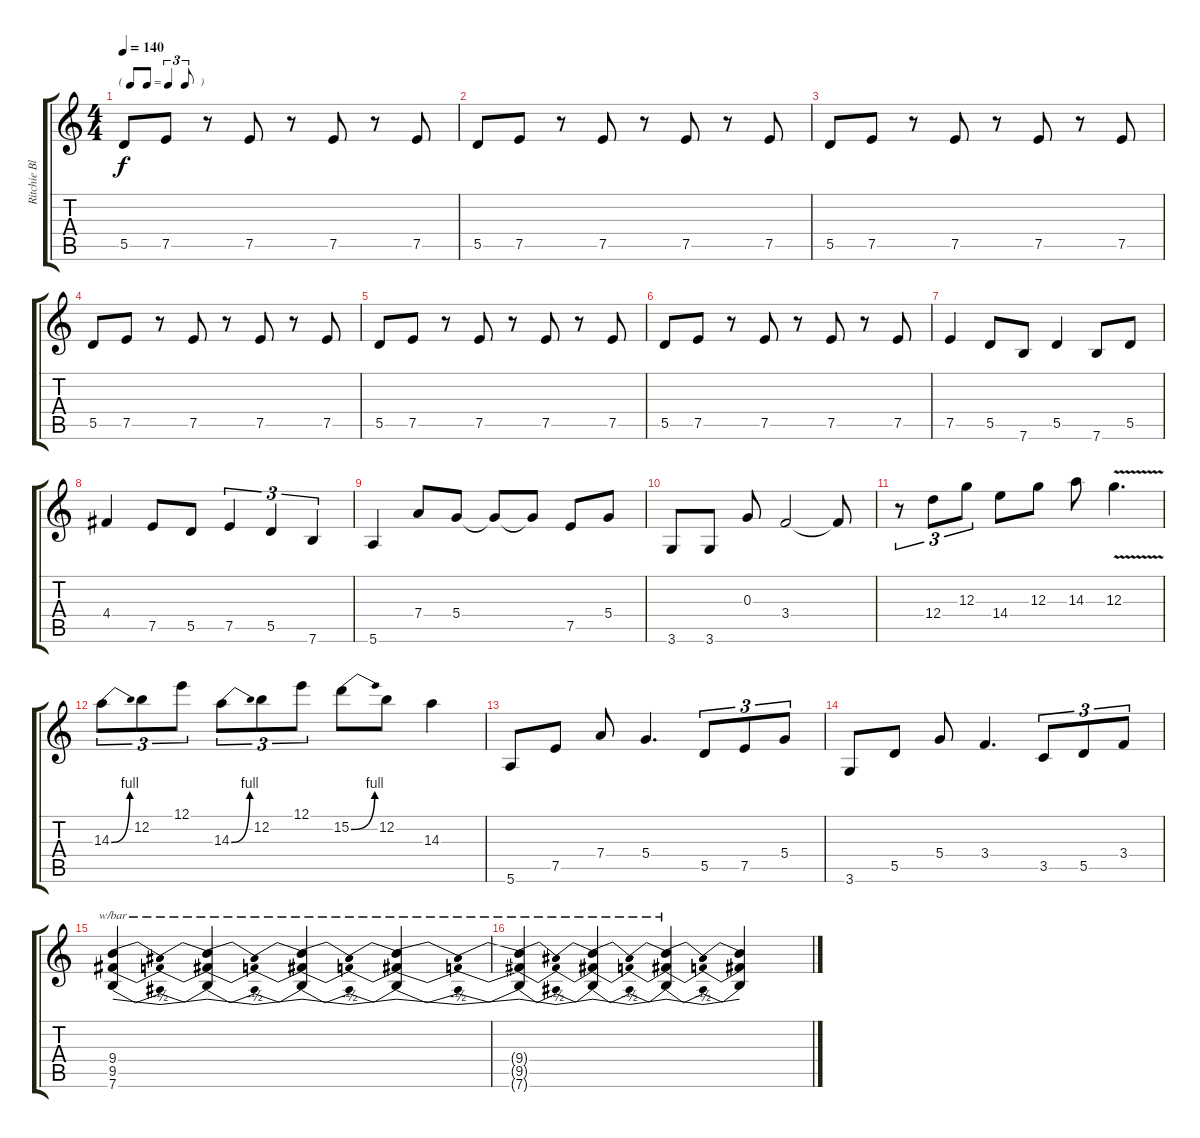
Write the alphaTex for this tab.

\track ("Ritchie Blackmore" "Ritchie Bl") {instrument overdrivenguitar}
\staff {score tabs}
\tuning (E4 B3 G3 D3 A2 E2) {hide}
\ts (4 4)
\tf triplet8th
\tempo 140
\clef g2
\ks c
5.5.8{dy f} 7.5.8 r.8 7.5.8 r.8 7.5.8 r.8 7.5.8 |
5.5.8 7.5.8 r.8 7.5.8 r.8 7.5.8 r.8 7.5.8 |
5.5.8 7.5.8 r.8 7.5.8 r.8 7.5.8 r.8 7.5.8 |
5.5.8 7.5.8 r.8 7.5.8 r.8 7.5.8 r.8 7.5.8 |
5.5.8 7.5.8 r.8 7.5.8 r.8 7.5.8 r.8 7.5.8 |
5.5.8 7.5.8 r.8 7.5.8 r.8 7.5.8 r.8 7.5.8 |
7.5.4 5.5.8 7.6.8 5.5.4 7.6.8 5.5.8 |
4.4.4 7.5.8 5.5.8 7.5.4{tu (3 2)} 5.5.4{tu (3 2)} 7.6.4{tu (3 2)} |
5.6.4 7.4.8 5.4.8 5.4{t}.8 5.4{t}.8 7.5.8 5.4.8 |
3.6.8 3.6.8 0.3.8 3.4.2 3.4{t}.8 |
r.8{tu (3 2)} 12.4.8{tu (3 2)} 12.3.8{tu (3 2)} 14.4.8 12.3.8 14.3.8 12.3{v}.4{d} |
14.3{be (bend 0 0 60 4)}.8{tu (3 2)} 12.2.8{tu (3 2)} 12.1.8{tu (3 2)} 14.3{be (bend 0 0 60 4)}.8{tu (3 2)} 12.2.8{tu (3 2)} 12.1.8{tu (3 2)} 15.2{be (bend 0 0 60 4)}.8 12.2.8 14.3.4 |
5.6.8 7.5.8 7.4.8 5.4.4{d} 5.5.8{tu (3 2)} 7.5.8{tu (3 2)} 5.4.8{tu (3 2)} |
3.6.8 5.5.8 5.4.8 3.4.4{d} 3.5.8{tu (3 2)} 5.5.8{tu (3 2)} 3.4.8{tu (3 2)} |
(9.4 9.5 7.6).4{tbe (dip default 0 0 30 -2 60 0)} (9.4{t} 9.5{t} 7.6{t}).4{tbe (dip default 0 0 30 -2 60 0)} (9.4{t} 9.5{t} 7.6{t}).4{tbe (dip default 0 0 30 -2 60 0)} (9.4{t} 9.5{t} 7.6{t}).4{tbe (dip default 0 0 30 -2 60 0)} |
(9.4{t} 9.5{t} 7.6{t}).4{tbe (dip default 0 0 30 -2 60 0)} (9.4{t} 9.5{t} 7.6{t}).4{tbe (dip default 0 0 30 -2 60 0)} (9.4{t} 9.5{t} 7.6{t}).4{tbe (dip default 0 0 30 -2 60 0)} (9.4{t} 9.5{t} 7.6{t}).4
